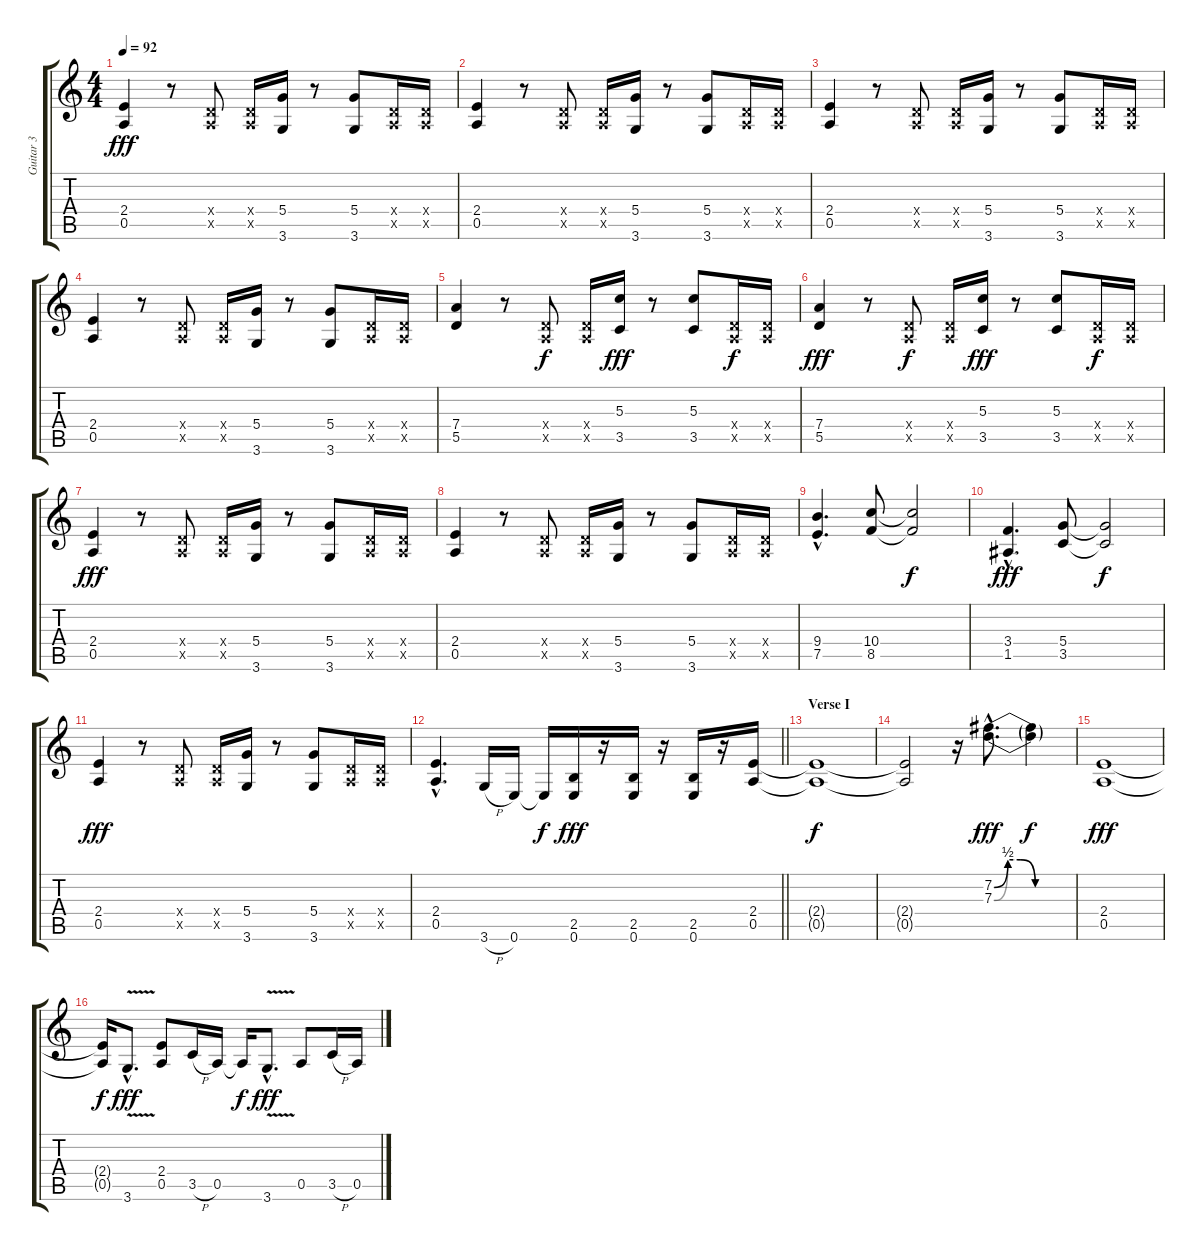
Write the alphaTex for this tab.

\track ("Guitar 3" "Guitar 3") {instrument distortionguitar}
\staff {score tabs}
\tuning (E4 B3 G3 D3 A2 E2) {hide}
\ts (4 4)
\tempo 92
\clef g2
\ks c
(2.4 0.5).4{dy fff instrument distortionguitar} r.8 (0.4{x} 0.5{x}).8 (0.4{x} 0.5{x}).16 (5.4 3.6).16 r.8 (5.4 3.6).8 (0.4{x} 0.5{x}).16 (0.4{x} 0.5{x}).16 |
(2.4 0.5).4 r.8 (0.4{x} 0.5{x}).8 (0.4{x} 0.5{x}).16 (5.4 3.6).16 r.8 (5.4 3.6).8 (0.4{x} 0.5{x}).16 (0.4{x} 0.5{x}).16 |
(2.4 0.5).4 r.8 (0.4{x} 0.5{x}).8 (0.4{x} 0.5{x}).16 (5.4 3.6).16 r.8 (5.4 3.6).8 (0.4{x} 0.5{x}).16 (0.4{x} 0.5{x}).16 |
(2.4 0.5).4 r.8 (0.4{x} 0.5{x}).8 (0.4{x} 0.5{x}).16 (5.4 3.6).16 r.8 (5.4 3.6).8 (0.4{x} 0.5{x}).16 (0.4{x} 0.5{x}).16 |
(7.4 5.5).4 r.8 (0.4{x} 0.5{x}).8{dy f} (0.4{x} 0.5{x}).16 (5.3 3.5).16{dy fff} r.8 (5.3 3.5).8 (0.4{x} 0.5{x}).16{dy f} (0.4{x} 0.5{x}).16 |
(7.4 5.5).4{dy fff} r.8 (0.4{x} 0.5{x}).8{dy f} (0.4{x} 0.5{x}).16 (5.3 3.5).16{dy fff} r.8 (5.3 3.5).8 (0.4{x} 0.5{x}).16{dy f} (0.4{x} 0.5{x}).16 |
(2.4 0.5).4{dy fff} r.8 (0.4{x} 0.5{x}).8 (0.4{x} 0.5{x}).16 (5.4 3.6).16 r.8 (5.4 3.6).8 (0.4{x} 0.5{x}).16 (0.4{x} 0.5{x}).16 |
(2.4 0.5).4 r.8 (0.4{x} 0.5{x}).8 (0.4{x} 0.5{x}).16 (5.4 3.6).16 r.8 (5.4 3.6).8 (0.4{x} 0.5{x}).16 (0.4{x} 0.5{x}).16 |
(9.4{hac} 7.5{hac}).4{d} (10.4 8.5).8 (10.4{t} 8.5{t}).2{dy f} |
(3.4{hac} 1.5{hac}).4{d dy fff} (5.4 3.5).8 (5.4{t} 3.5{t}).2{dy f} |
(2.4 0.5).4{dy fff} r.8 (0.4{x} 0.5{x}).8 (0.4{x} 0.5{x}).16 (5.4 3.6).16 r.8 (5.4 3.6).8 (0.4{x} 0.5{x}).16 (0.4{x} 0.5{x}).16 |
\barLineRight lightlight
(2.4{hac} 0.5{hac}).4{d} 3.6{h}.16 0.6.16 0.6{t}.16{dy f} (2.5 0.6).16{dy fff} r.16 (2.5 0.6).16 r.16 (2.5 0.6).16 r.16 (2.4 0.5).16 |
\section ("" "Verse I")
(2.4{t} 0.5{t}).1{dy f} |
(2.4{t} 0.5{t}).2 r.16 (7.2{be (custom 0 0 10 2 19 2 30 0 60 0) hac} 7.3{be (custom 0 0 10 2 20 2 30 0 60 0) hac}).8{d dy fff} (7.2{t} 7.3{t}).4{dy f} |
(2.4 0.5).1{dy fff} |
(2.4{t} 0.5{t}).16{dy f} 3.6{v hac}.8{d dy fff} (2.4 0.5).8 3.5{h}.16 0.5.16 0.5{t}.16{dy f} 3.6{v hac}.8{d dy fff} 0.5.8 3.5{h}.16 0.5.16
